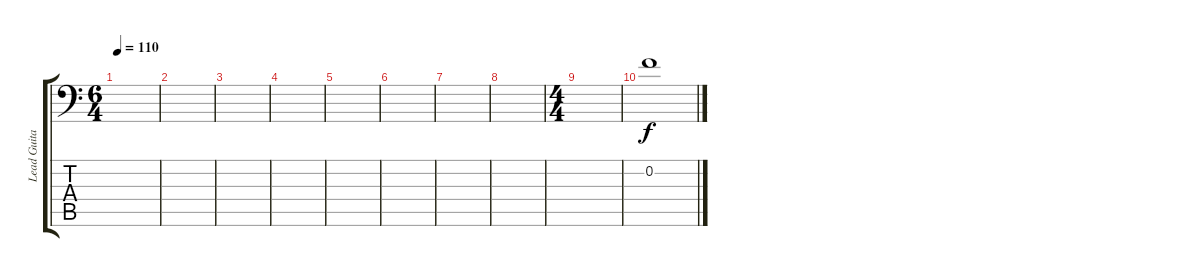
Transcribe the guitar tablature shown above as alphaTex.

\track ("Lead Guitar I" "Lead Guita") {instrument distortionguitar}
\staff {score tabs}
\tuning (Bb3 F3 Db3 Ab2 Eb2 Bb1) {hide}
\ts (6 4)
\tempo 110
\clef f4
\ks c
|
|
|
|
|
|
|
|
\ts (4 4)
|
0.2.1
